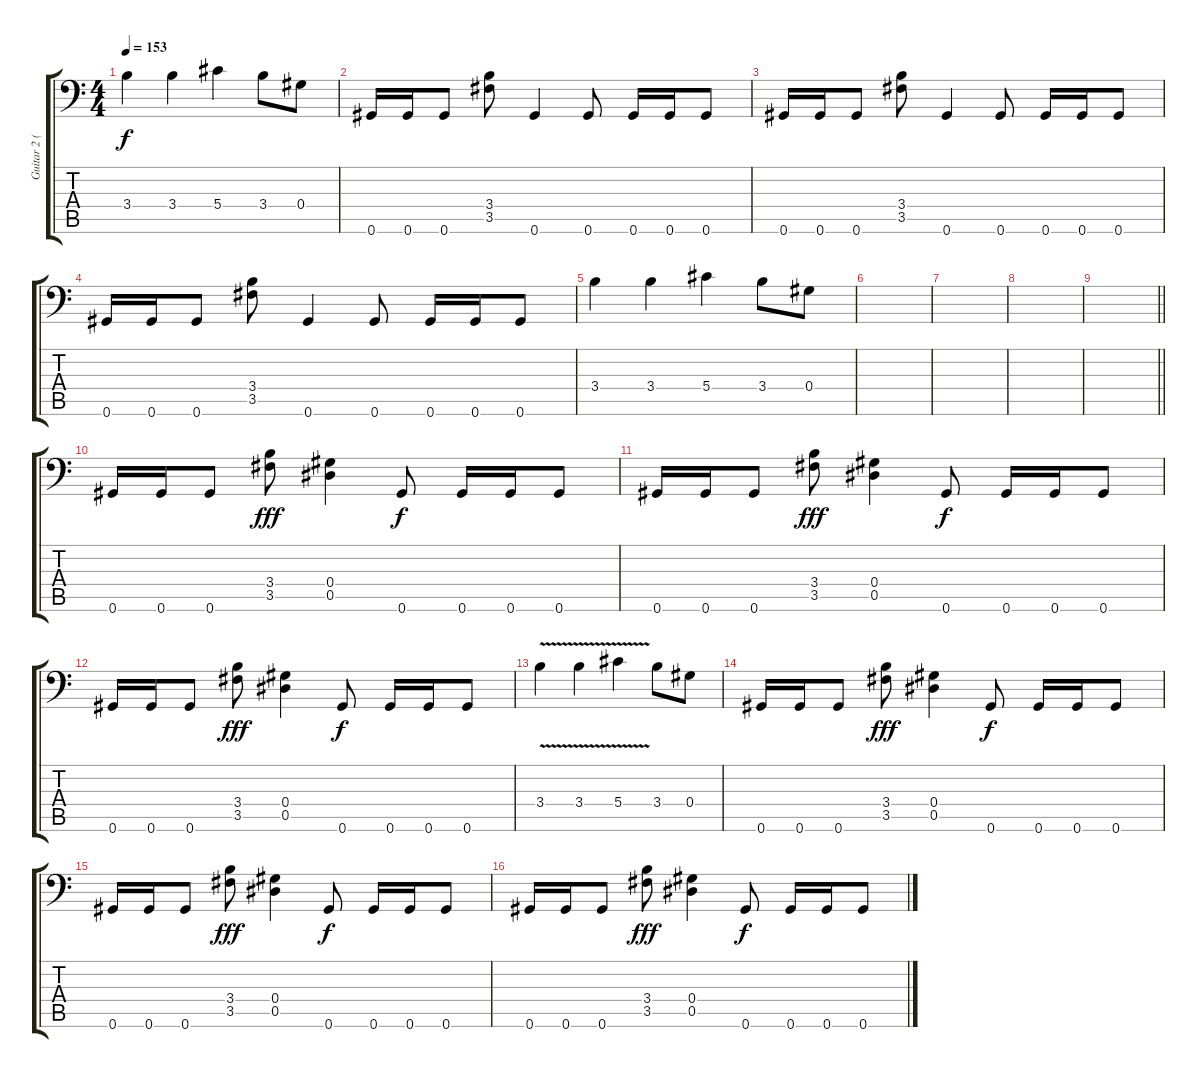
\track ("Guitar 2 (Kirk)" "Guitar 2 (") {instrument distortionguitar}
\staff {score tabs}
\tuning (Bb3 F3 Db3 Ab2 Eb2 Ab1) {hide}
\ts (4 4)
\tempo 153
\clef f4
\ks c
3.4.4{dy f} 3.4.4 5.4.4 3.4.8 0.4.8 |
0.6.16 0.6.16 0.6.8 (3.4 3.5).8 0.6.4 0.6.8 0.6.16 0.6.16 0.6.8 |
0.6.16 0.6.16 0.6.8 (3.4 3.5).8 0.6.4 0.6.8 0.6.16 0.6.16 0.6.8 |
0.6.16 0.6.16 0.6.8 (3.4 3.5).8 0.6.4 0.6.8 0.6.16 0.6.16 0.6.8 |
3.4.4 3.4.4 5.4.4 3.4.8 0.4.8 |
|
|
|
\barLineRight lightlight
|
0.6.16 0.6.16 0.6.8 (3.4 3.5).8{dy fff} (0.4 0.5).4 0.6.8{dy f} 0.6.16 0.6.16 0.6.8 |
0.6.16 0.6.16 0.6.8 (3.4 3.5).8{dy fff} (0.4 0.5).4 0.6.8{dy f} 0.6.16 0.6.16 0.6.8 |
0.6.16 0.6.16 0.6.8 (3.4 3.5).8{dy fff} (0.4 0.5).4 0.6.8{dy f} 0.6.16 0.6.16 0.6.8 |
3.4{v}.4 3.4{v}.4 5.4{v}.4 3.4.8 0.4.8 |
0.6.16 0.6.16 0.6.8 (3.4 3.5).8{dy fff} (0.4 0.5).4 0.6.8{dy f} 0.6.16 0.6.16 0.6.8 |
0.6.16 0.6.16 0.6.8 (3.4 3.5).8{dy fff} (0.4 0.5).4 0.6.8{dy f} 0.6.16 0.6.16 0.6.8 |
0.6.16 0.6.16 0.6.8 (3.4 3.5).8{dy fff} (0.4 0.5).4 0.6.8{dy f} 0.6.16 0.6.16 0.6.8
